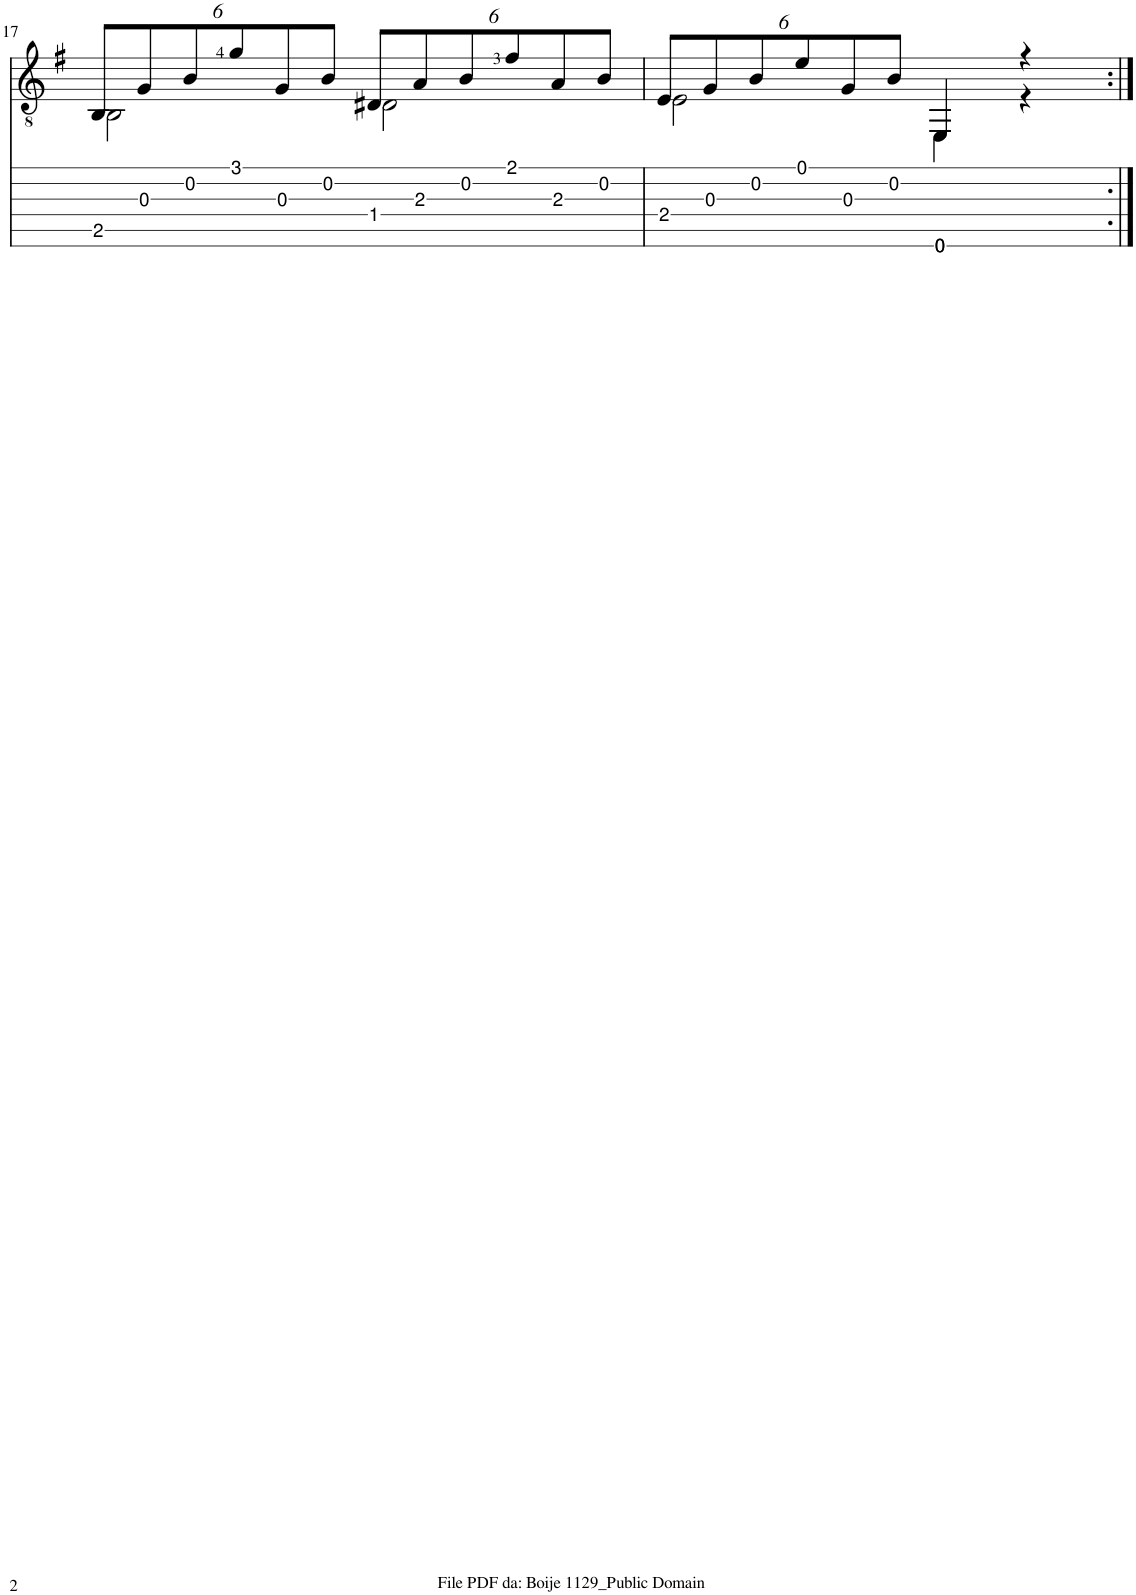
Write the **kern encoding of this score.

**kern	**kern
*part1	*part1
*staff2	*staff1
*I"Guitar	*
*I'Guit.	*
!!LO:PB:g=z
*	*clefGv2
*k[f#]	*k[f#]
*M4/4	*M4/4
*Xbrackettup	*Xbrackettup
=17	=17
*^	*^
12BBL	2BB	12BB/L	2BB\
12G	.	12G/	.
12BJ	.	12B/	.
12gL	.	12g/	.
12G	.	12G/	.
12BJ	.	12B/J	.
12D#L	2D#	12D#X/L	2D#\
12A	.	12A/	.
12BJ	.	12B/	.
12f#L	.	12f#/	.
12A	.	12A/	.
12BJ	.	12B/J	.
=18	=18	=18	=18
12EL	2E	12E/L	2E\
12G	.	12G/	.
12BJ	.	12B/	.
12eL	.	12e/	.
12G	.	12G/	.
12BJ	.	12B/J	.
4EE	4EE	4EE/	4EE\
4r	4r	4r	4r
*v	*v	*	*
*	*v	*v
=:|!	=:|!
*-	*-
